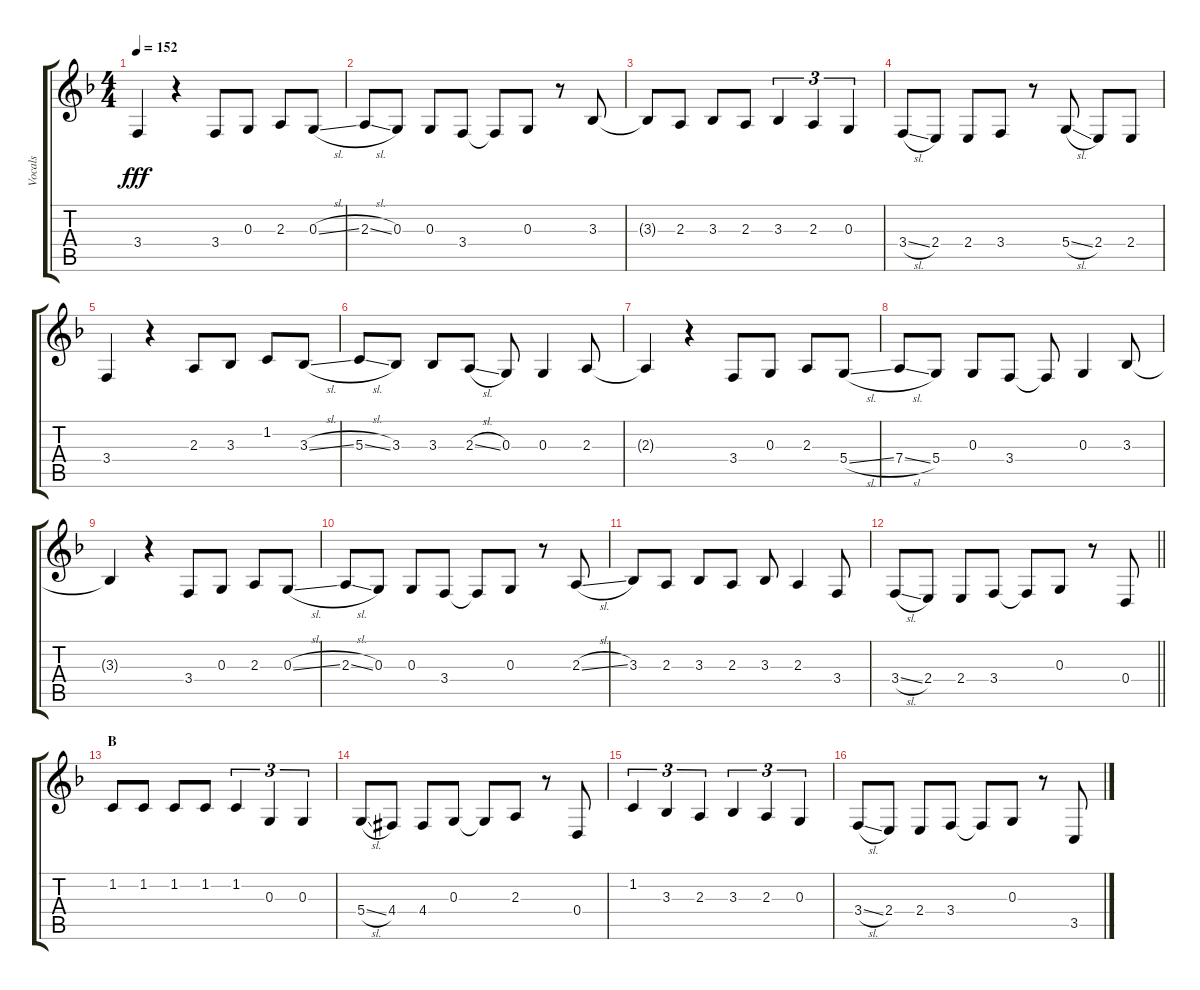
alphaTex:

\track ("Vocals" "Vocals") {instrument voiceoohs}
\staff {score tabs}
\tuning (E4 B3 G3 D3 A2 E2) {hide}
\ts (4 4)
\tempo 152
\clef g2
\ks f
3.4{t}.4{dy fff} r.4 3.4.8 0.3.8 2.3.8 0.3{sl}.8 |
2.3{sl}.8 0.3.8 0.3.8 3.4.8 3.4{t}.8 0.3.8 r.8 3.3.8 |
3.3{t}.8 2.3.8 3.3.8 2.3.8 3.3.4{tu (3 2)} 2.3.4{tu (3 2)} 0.3.4{tu (3 2)} |
3.4{sl}.8 2.4.8 2.4.8 3.4.8 r.8 5.4{sl}.8 2.4.8 2.4.8 |
3.4.4 r.4 2.3.8 3.3.8 1.2.8 3.3{sl}.8 |
5.3{sl}.8 3.3.8 3.3.8 2.3{sl}.8 0.3.8 0.3.4 2.3.8 |
2.3{t}.4 r.4 3.4.8 0.3.8 2.3.8 5.4{sl}.8 |
7.4{sl}.8 5.4.8 0.3.8 3.4.8 3.4{t}.8 0.3.4 3.3.8 |
3.3{t}.4 r.4 3.4.8 0.3.8 2.3.8 0.3{sl}.8 |
2.3{sl}.8 0.3.8 0.3.8 3.4.8 3.4{t}.8 0.3.8 r.8 2.3{sl}.8 |
3.3.8 2.3.8 3.3.8 2.3.8 3.3.8 2.3.4 3.4.8 |
\barLineRight lightlight
3.4{sl}.8 2.4.8 2.4.8 3.4.8 3.4{t}.8 0.3.8 r.8 0.4.8 |
\section ("" "B")
1.2.8 1.2.8 1.2.8 1.2.8 1.2.4{tu (3 2)} 0.3.4{tu (3 2)} 0.3.4{tu (3 2)} |
5.4{sl}.8 4.4{acc #}.8 4.4{acc #}.8 0.3.8 0.3{t}.8 2.3.8 r.8 0.4.8 |
1.2.4{tu (3 2)} 3.3.4{tu (3 2)} 2.3.4{tu (3 2)} 3.3.4{tu (3 2)} 2.3.4{tu (3 2)} 0.3.4{tu (3 2)} |
3.4{sl}.8 2.4.8 2.4.8 3.4.8 3.4{t}.8 0.3.8 r.8 3.5.8
